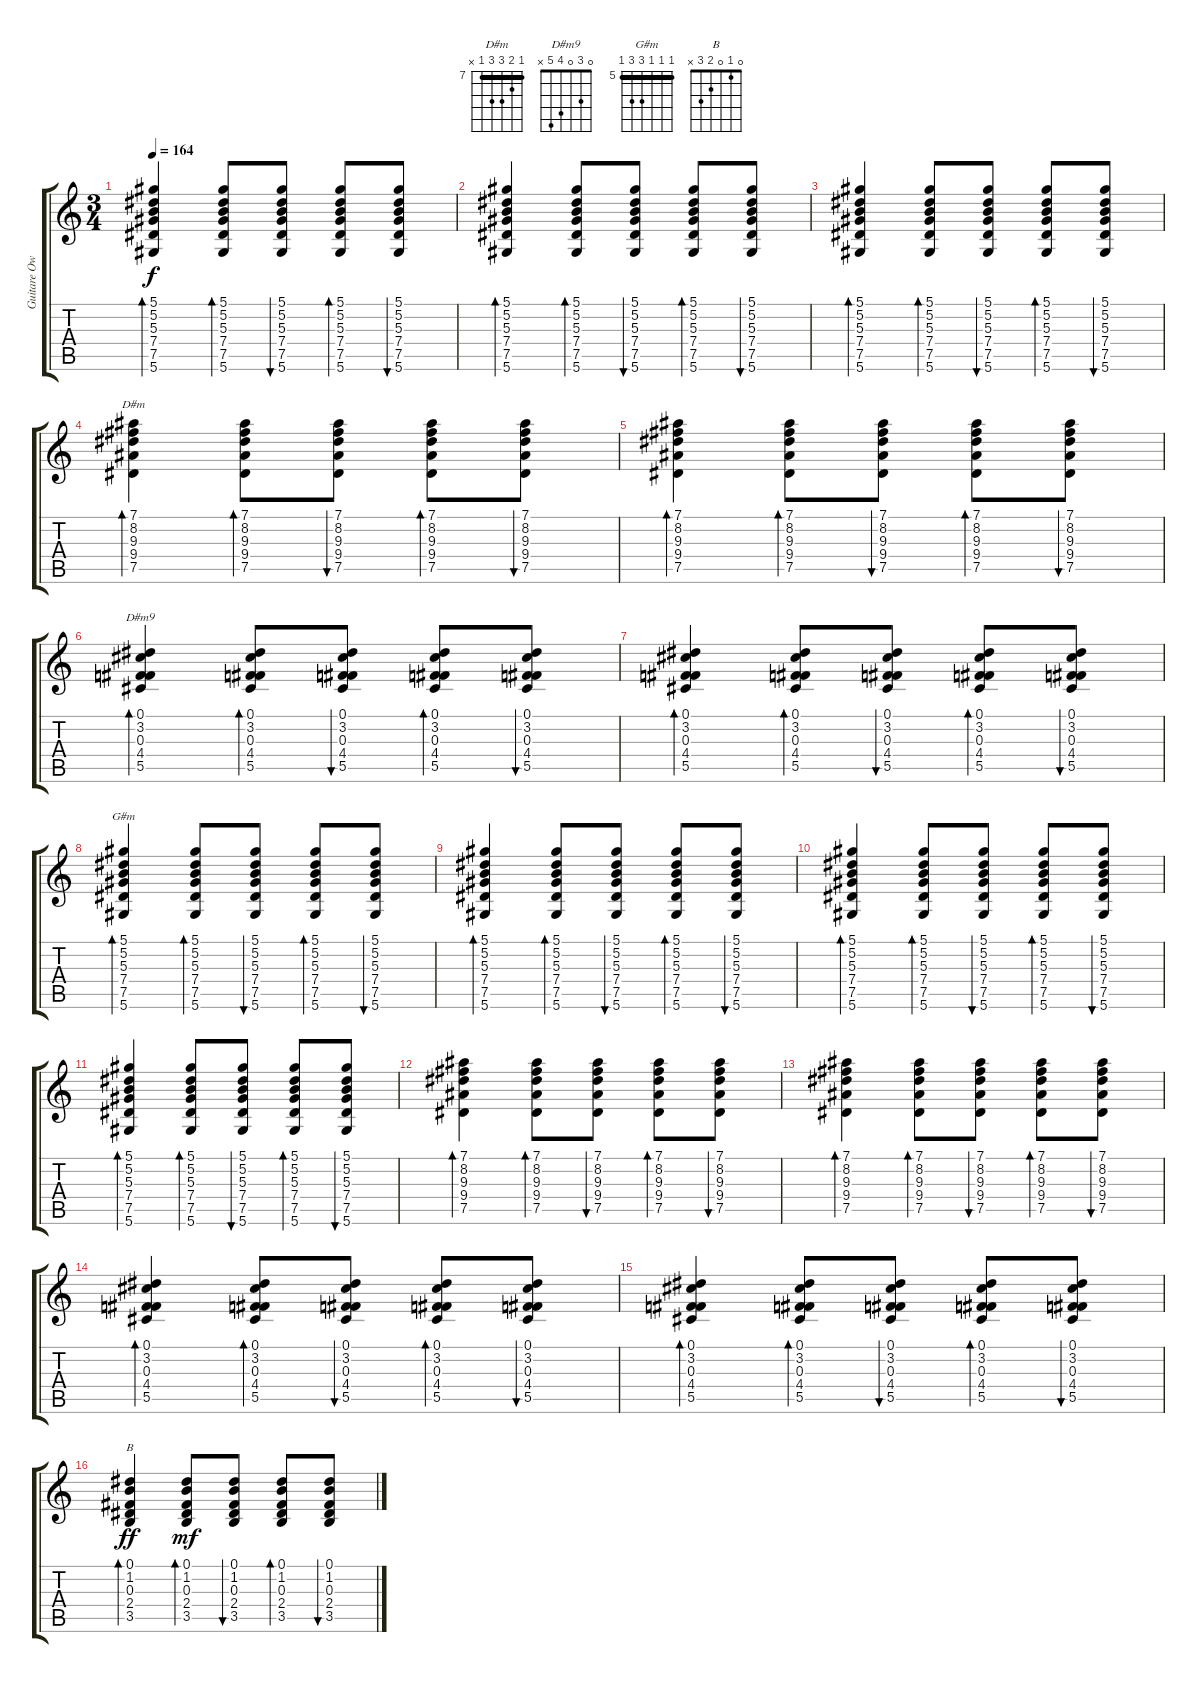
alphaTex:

\track ("Guitare Owen" "Guitare Ow") {instrument acousticguitarnylon}
\staff {score tabs}
\tuning (Eb4 Bb3 Gb3 Db3 Ab2 Eb2) {hide}
\chord ("D#m" 7 8 9 9 7 x) {firstfret 7 barre 7}
\chord ("D#m9" 0 3 0 4 5 x)
\chord ("G#m" 5 5 5 7 7 5) {firstfret 5 barre 5}
\chord ("B" 0 1 0 2 3 x)
\ts (3 4)
\tempo 164
\clef g2
\ks c
(5.1 5.2 5.3 7.4 7.5 5.6).4{bd 60 dy f} (5.1 5.2 5.3 7.4 7.5 5.6).8{bd 60} (5.1 5.2 5.3 7.4 7.5 5.6).8{bu 60} (5.1 5.2 5.3 7.4 7.5 5.6).8{bd 60} (5.1 5.2 5.3 7.4 7.5 5.6).8{bu 60} |
(5.1 5.2 5.3 7.4 7.5 5.6).4{bd 60} (5.1 5.2 5.3 7.4 7.5 5.6).8{bd 60} (5.1 5.2 5.3 7.4 7.5 5.6).8{bu 60} (5.1 5.2 5.3 7.4 7.5 5.6).8{bd 60} (5.1 5.2 5.3 7.4 7.5 5.6).8{bu 60} |
(5.1 5.2 5.3 7.4 7.5 5.6).4{bd 60} (5.1 5.2 5.3 7.4 7.5 5.6).8{bd 60} (5.1 5.2 5.3 7.4 7.5 5.6).8{bu 60} (5.1 5.2 5.3 7.4 7.5 5.6).8{bd 60} (5.1 5.2 5.3 7.4 7.5 5.6).8{bu 60} |
(7.1 8.2 9.3 9.4 7.5).4{bd 60 ch "D#m"} (7.1 8.2 9.3 9.4 7.5).8{bd 60} (7.1 8.2 9.3 9.4 7.5).8{bu 60} (7.1 8.2 9.3 9.4 7.5).8{bd 60} (7.1 8.2 9.3 9.4 7.5).8{bu 60} |
(7.1 8.2 9.3 9.4 7.5).4{bd 60} (7.1 8.2 9.3 9.4 7.5).8{bd 60} (7.1 8.2 9.3 9.4 7.5).8{bu 60} (7.1 8.2 9.3 9.4 7.5).8{bd 60} (7.1 8.2 9.3 9.4 7.5).8{bu 60} |
(0.1 3.2 0.3 4.4 5.5).4{bd 60 ch "D#m9"} (0.1 3.2 0.3 4.4 5.5).8{bd 60} (0.1 3.2 0.3 4.4 5.5).8{bu 60} (0.1 3.2 0.3 4.4 5.5).8{bd 60} (0.1 3.2 0.3 4.4 5.5).8{bu 60} |
(0.1 3.2 0.3 4.4 5.5).4{bd 60} (0.1 3.2 0.3 4.4 5.5).8{bd 60} (0.1 3.2 0.3 4.4 5.5).8{bu 60} (0.1 3.2 0.3 4.4 5.5).8{bd 60} (0.1 3.2 0.3 4.4 5.5).8{bu 60} |
(5.1 5.2 5.3 7.4 7.5 5.6).4{bd 60 ch "G#m"} (5.1 5.2 5.3 7.4 7.5 5.6).8{bd 60} (5.1 5.2 5.3 7.4 7.5 5.6).8{bu 60} (5.1 5.2 5.3 7.4 7.5 5.6).8{bd 60} (5.1 5.2 5.3 7.4 7.5 5.6).8{bu 60} |
(5.1 5.2 5.3 7.4 7.5 5.6).4{bd 60} (5.1 5.2 5.3 7.4 7.5 5.6).8{bd 60} (5.1 5.2 5.3 7.4 7.5 5.6).8{bu 60} (5.1 5.2 5.3 7.4 7.5 5.6).8{bd 60} (5.1 5.2 5.3 7.4 7.5 5.6).8{bu 60} |
(5.1 5.2 5.3 7.4 7.5 5.6).4{bd 60} (5.1 5.2 5.3 7.4 7.5 5.6).8{bd 60} (5.1 5.2 5.3 7.4 7.5 5.6).8{bu 60} (5.1 5.2 5.3 7.4 7.5 5.6).8{bd 60} (5.1 5.2 5.3 7.4 7.5 5.6).8{bu 60} |
(5.1 5.2 5.3 7.4 7.5 5.6).4{bd 60} (5.1 5.2 5.3 7.4 7.5 5.6).8{bd 60} (5.1 5.2 5.3 7.4 7.5 5.6).8{bu 60} (5.1 5.2 5.3 7.4 7.5 5.6).8{bd 60} (5.1 5.2 5.3 7.4 7.5 5.6).8{bu 60} |
(7.1 8.2 9.3 9.4 7.5).4{bd 60} (7.1 8.2 9.3 9.4 7.5).8{bd 60} (7.1 8.2 9.3 9.4 7.5).8{bu 60} (7.1 8.2 9.3 9.4 7.5).8{bd 60} (7.1 8.2 9.3 9.4 7.5).8{bu 60} |
(7.1 8.2 9.3 9.4 7.5).4{bd 60} (7.1 8.2 9.3 9.4 7.5).8{bd 60} (7.1 8.2 9.3 9.4 7.5).8{bu 60} (7.1 8.2 9.3 9.4 7.5).8{bd 60} (7.1 8.2 9.3 9.4 7.5).8{bu 60} |
(0.1 3.2 0.3 4.4 5.5).4{bd 60} (0.1 3.2 0.3 4.4 5.5).8{bd 60} (0.1 3.2 0.3 4.4 5.5).8{bu 60} (0.1 3.2 0.3 4.4 5.5).8{bd 60} (0.1 3.2 0.3 4.4 5.5).8{bu 60} |
(0.1 3.2 0.3 4.4 5.5).4{bd 60} (0.1 3.2 0.3 4.4 5.5).8{bd 60} (0.1 3.2 0.3 4.4 5.5).8{bu 60} (0.1 3.2 0.3 4.4 5.5).8{bd 60} (0.1 3.2 0.3 4.4 5.5).8{bu 60} |
(0.1 1.2 0.3 2.4 3.5).4{bd 60 ch "B" dy ff} (0.1 1.2 0.3 2.4 3.5).8{bd 60 dy mf} (0.1 1.2 0.3 2.4 3.5).8{bu 60} (0.1 1.2 0.3 2.4 3.5).8{bd 60} (0.1 1.2 0.3 2.4 3.5).8{bu 60}
